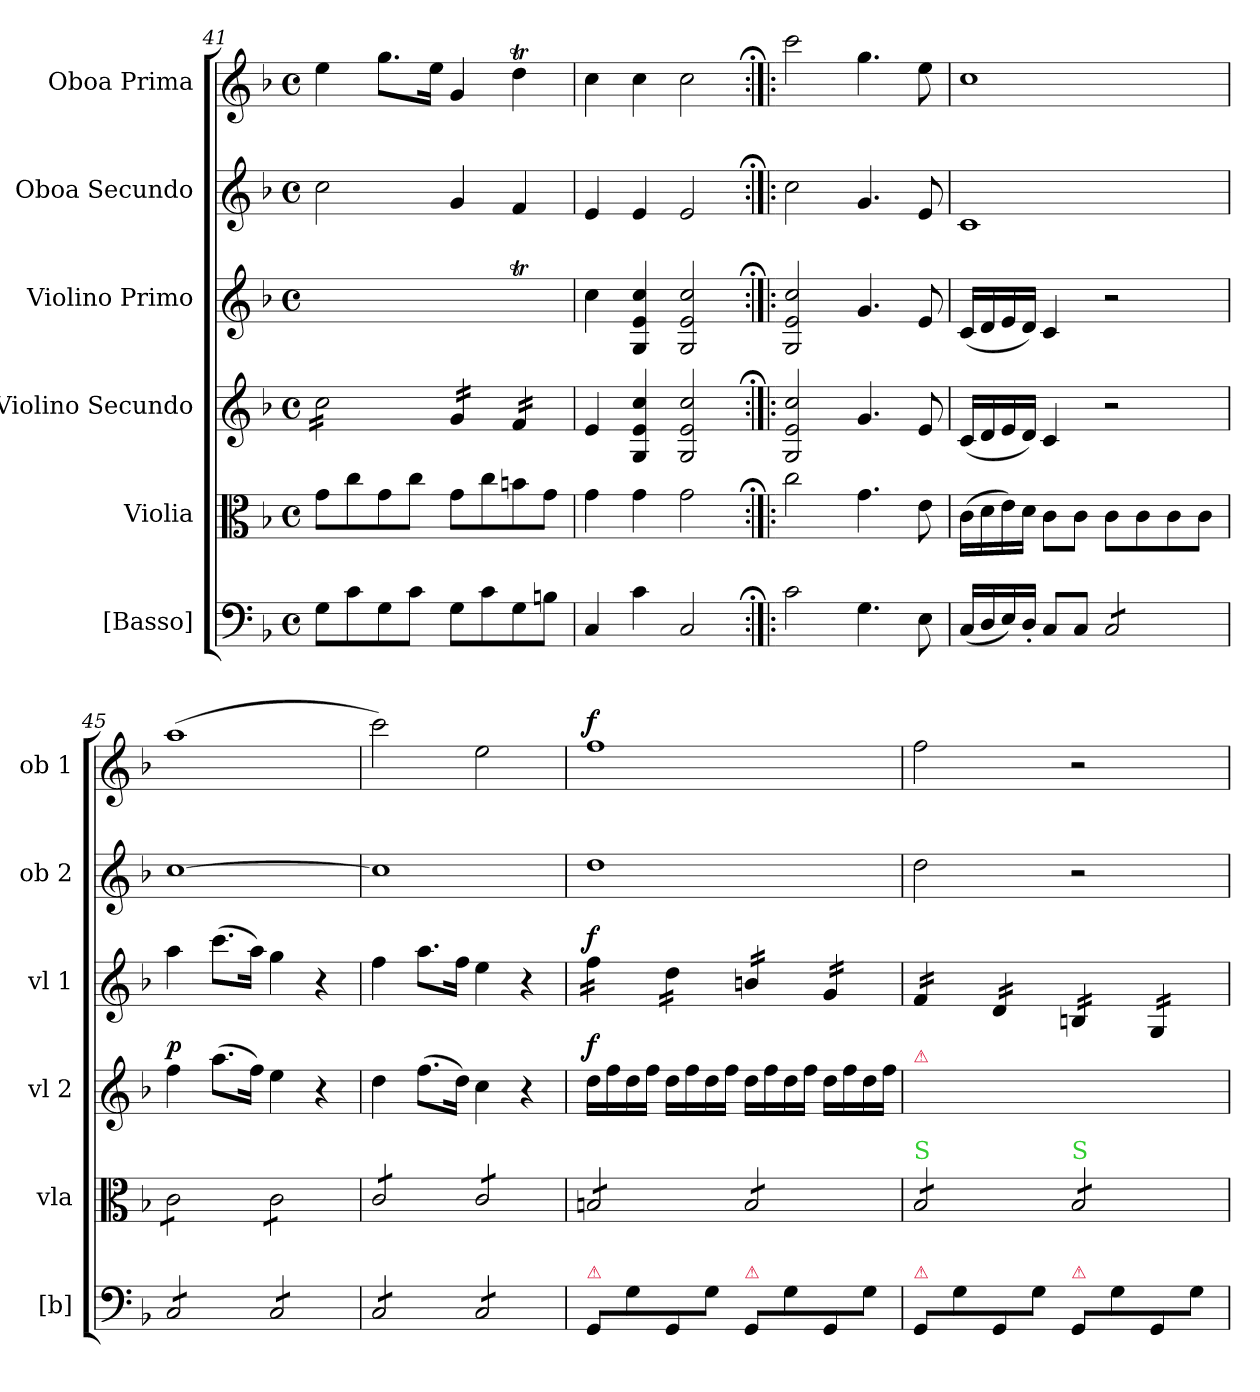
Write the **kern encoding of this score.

**kern	**dynam	**kern	**kern	**dynam	**kern	**dynam	**kern	**dynam	**kern	**dynam
*part6	*part6	*part5	*part4	*part4	*part3	*part3	*part2	*part2	*part1	*part1
*staff6	*staff6	*staff5	*staff4	*staff4	*staff3	*staff3	*staff2	*staff2	*staff1	*staff1
*I"[Basso]	*	*I"Violia	*I"Violino Secundo	*	*I"Violino Primo	*	*I"Oboa Secundo	*	*I"Oboa Prima	*
*I'[b]	*	*I'vla	*I'vl 2	*	*I'vl 1	*	*I'ob 2	*	*I'ob 1	*
*clefF4	*	*clefC3	*clefG2	*	*clefG2	*	*clefG2	*	*clefG2	*
*k[b-]	*	*k[b-]	*k[b-]	*	*k[b-]	*	*k[b-]	*	*k[b-]	*
*F:	*	*F:	*F:	*	*F:	*	*F:	*	*F:	*
*M4/4	*	*M4/4	*M4/4	*	*M4/4	*	*M4/4	*	*M4/4	*
*met(c)	*	*met(c)	*met(c)	*	*met(c)	*	*met(c)	*	*met(c)	*
=41	=41	=41	=41	=41	=41	=41	=41	=41	=41	=41
*	*	*	*tremolo	*	*	*	*	*	*	*
8G\L	.	8g\L	16cc\LL	.	4ee\yy	.	2cc\	.	4ee\	.
.	.	.	16cc\	.	.	.	.	.	.	.
8c\	.	8cc\	16cc\	.	.	.	.	.	.	.
.	.	.	16cc\	.	.	.	.	.	.	.
8G\	.	8g\	16cc\	.	8.gg\Lyy	.	.	.	8.gg\L	.
.	.	.	16cc\	.	.	.	.	.	.	.
8c\J	.	8cc\J	16cc\	.	.	.	.	.	.	.
.	.	.	16cc\JJ	.	16cc\Jkyy	.	.	.	16ee\Jk	.
8G\L	.	8g\L	16g/LL	.	4g/yy	.	4g/	.	4g/	.
.	.	.	16g/	.	.	.	.	.	.	.
8c\	.	8cc\	16g/	.	.	.	.	.	.	.
.	.	.	16g/JJ	.	.	.	.	.	.	.
8G\	.	8bn\	16f/LL	.	4ddT\yy	.	4f/	.	4ddT\	.
.	.	.	16f/	.	.	.	.	.	.	.
8Bn\J	.	8g\J	16f/	.	.	.	.	.	.	.
.	.	.	16f/JJ	.	.	.	.	.	.	.
*	*	*	*Xtremolo	*	*	*	*	*	*	*
=42	=42	=42	=42	=42	=42	=42	=42	=42	=42	=42
4C/	.	4g\	4e/	.	4cc\	.	4e/	.	4cc\	.
4c\	.	4g\	4G/ 4e/ 4cc/	.	4G/ 4e/ 4cc/	.	4e/	.	4cc\	.
2C/	.	2g\	2G/ 2e/ 2cc/	.	2G/ 2e/ 2cc/	.	2e/	.	2cc\	.
=43:|!|:;	=43:|!|:;	=43:|!|:;	=43:|!|:;	=43:|!|:;	=43:|!|:;	=43:|!|:;	=43:|!|:;	=43:|!|:;	=43:|!|:;	=43:|!|:;
2c\	.	2cc\	2G/ 2e/ 2cc/	.	2G/ 2e/ 2cc/	.	2cc\	.	2ccc\	.
4.G\	.	4.g\	4.g/	.	4.g/	.	4.g/	.	4.gg\	.
8E\	.	8e\	8e/	.	8e/	.	8e/	.	8ee\	.
=44	=44	=44	=44	=44	=44	=44	=44	=44	=44	=44
!	!	!	!	!	!	!	!	!LO:DY:a	!	!LO:DY:a
(16C/LL	.	(16c\LL	(16c/LL	.	(16c/LL	.	1c	p&colon;	1cc	p&colon;
16D/	.	16d\	16d/	.	16d/	.	.	.	.	.
16E/)	.	16e\)	16e/	.	16e/	.	.	.	.	.
16D'/JJ	.	16d\JJ	16d/JJ)	.	16d/JJ)	.	.	.	.	.
!	!LO:DY:a	!	!	!	!	!	!	!	!	!
8C/L	P&colon;	8c\L	4c/	.	4c/	.	.	.	.	.
8C/J	.	8c\J	.	.	.	.	.	.	.	.
*tremolo	*	*	*	*	*	*	*	*	*	*
8C/L	.	8c\L	2r	.	2r	.	.	.	.	.
8C/	.	8c\	.	.	.	.	.	.	.	.
8C/	.	8c\	.	.	.	.	.	.	.	.
8C/J	.	8c\J	.	.	.	.	.	.	.	.
=45	=45	=45	=45	=45	=45	=45	=45	=45	=45	=45
!	!	!	!	!LO:DY:a	!	!LO:DY:a	!	!	!	!
*	*	*tremolo	*	*	*	*	*	*	*	*
8C/L	.	8c\L	4ff\	p	4aa\	p&colon;	[1cc	.	(1aa	.
8C/	.	8c\	.	.	.	.	.	.	.	.
8C/	.	8c\	(8.aa\L	.	(8.ccc\L	.	.	.	.	.
8C/J	.	8c\J	.	.	.	.	.	.	.	.
.	.	.	16ff\Jk)	.	16aa\Jk)	.	.	.	.	.
8C/L	.	8c\L	4ee\	.	4gg\	.	.	.	.	.
8C/	.	8c\	.	.	.	.	.	.	.	.
8C/	.	8c\	4r	.	4r	.	.	.	.	.
8C/J	.	8c\J	.	.	.	.	.	.	.	.
=46	=46	=46	=46	=46	=46	=46	=46	=46	=46	=46
8C/L	.	8c/L	4dd\	.	4ff\	.	1cc]	.	2ccc\)	.
8C/	.	8c/	.	.	.	.	.	.	.	.
8C/	.	8c/	(8.ff\L	.	8.aa\L	.	.	.	.	.
8C/J	.	8c/J	.	.	.	.	.	.	.	.
.	.	.	16dd\Jk)	.	16ff\Jk	.	.	.	.	.
8C/L	.	8c/L	4cc\	.	4ee\	.	.	.	2ee\	.
8C/	.	8c/	.	.	.	.	.	.	.	.
8C/	.	8c/	4r	.	4r	.	.	.	.	.
8C/J	.	8c/J	.	.	.	.	.	.	.	.
*Xtremolo	*	*	*	*	*	*	*	*	*	*
=47	=47	=47	=47	=47	=47	=47	=47	=47	=47	=47
!LO:TX:a:color=crimson:t=⚠	!	!	!	!	!	!	!	!	!	!
!	!LO:DY:a	!	!	!LO:DY:a	!	!LO:DY:a	!	!LO:DY:a	!	!LO:DY:a
*	*	*	*	*	*tremolo	*	*	*	*	*
8GG/L	f&colon;	8Bn/L	16dd\LL	f	16ff\LL	f	1dd	f&colon;	1ff	f
.	.	.	16ff\	.	16ff\	.	.	.	.	.
8G\	.	8Bn/	16dd\	.	16ff\	.	.	.	.	.
.	.	.	16ff\JJ	.	16ff\JJ	.	.	.	.	.
8GG/	.	8Bn/	16dd\LL	.	16dd\LL	.	.	.	.	.
.	.	.	16ff\	.	16dd\	.	.	.	.	.
8G\J	.	8Bn/J	16dd\	.	16dd\	.	.	.	.	.
.	.	.	16ff\JJ	.	16dd\JJ	.	.	.	.	.
!LO:TX:a:color=crimson:t=⚠	!	!	!	!	!	!	!	!	!	!
8GG/L	.	8B/L	16dd\LL	.	16bn/LL	.	.	.	.	.
.	.	.	16ff\	.	16bn/	.	.	.	.	.
8G\	.	8B/	16dd\	.	16bn/	.	.	.	.	.
.	.	.	16ff\JJ	.	16bn/JJ	.	.	.	.	.
8GG/	.	8B/	16dd\LL	.	16g/LL	.	.	.	.	.
.	.	.	16ff\	.	16g/	.	.	.	.	.
8G\J	.	8B/J	16dd\	.	16g/	.	.	.	.	.
.	.	.	16ff\JJ	.	16g/JJ	.	.	.	.	.
=48	=48	=48	=48	=48	=48	=48	=48	=48	=48	=48
!	!	!	!LO:TX:a:color=crimson:t=⚠	!	!	!	!	!	!	!
!	!	!LO:TX:a:color=limegreen:t=S	!	!	!	!	!	!	!	!
!LO:TX:a:color=crimson:t=⚠	!	!	!	!	!	!	!	!	!	!
8GG/L	.	8B-/L	16dd\LLyy	.	16f/LL	.	2dd\	.	2ff\	.
.	.	.	16ff\yy	.	16f/	.	.	.	.	.
8G\	.	8B-/	16dd\yy	.	16f/	.	.	.	.	.
.	.	.	16ff\JJyy	.	16f/JJ	.	.	.	.	.
8GG/	.	8B-/	16dd\LLyy	.	16d/LL	.	.	.	.	.
.	.	.	16ff\yy	.	16d/	.	.	.	.	.
8G\J	.	8B-/J	16dd\yy	.	16d/	.	.	.	.	.
.	.	.	16ff\JJyy	.	16d/JJ	.	.	.	.	.
!	!	!LO:TX:a:color=limegreen:t=S	!	!	!	!	!	!	!	!
!LO:TX:a:color=crimson:t=⚠	!	!	!	!	!	!	!	!	!	!
8GG/L	.	8B-/L	16dd\LLyy	.	16Bn/LL	.	2r	.	2r	.
.	.	.	16ff\yy	.	16Bn/	.	.	.	.	.
8G\	.	8B-/	16dd\yy	.	16Bn/	.	.	.	.	.
.	.	.	16ff\JJyy	.	16Bn/JJ	.	.	.	.	.
8GG/	.	8B-/	16dd\LLyy	.	16G/LL	.	.	.	.	.
.	.	.	16ff\yy	.	16G/	.	.	.	.	.
8G\J	.	8B-/J	16dd\yy	.	16G/	.	.	.	.	.
*	*	*Xtremolo	*	*	*	*	*	*	*	*
.	.	.	16ff\JJyy	.	16G/JJ	.	.	.	.	.
*	*	*	*	*	*Xtremolo	*	*	*	*	*
=	=	=	=	=	=	=	=	=	=	=
*-	*-	*-	*-	*-	*-	*-	*-	*-	*-	*-
